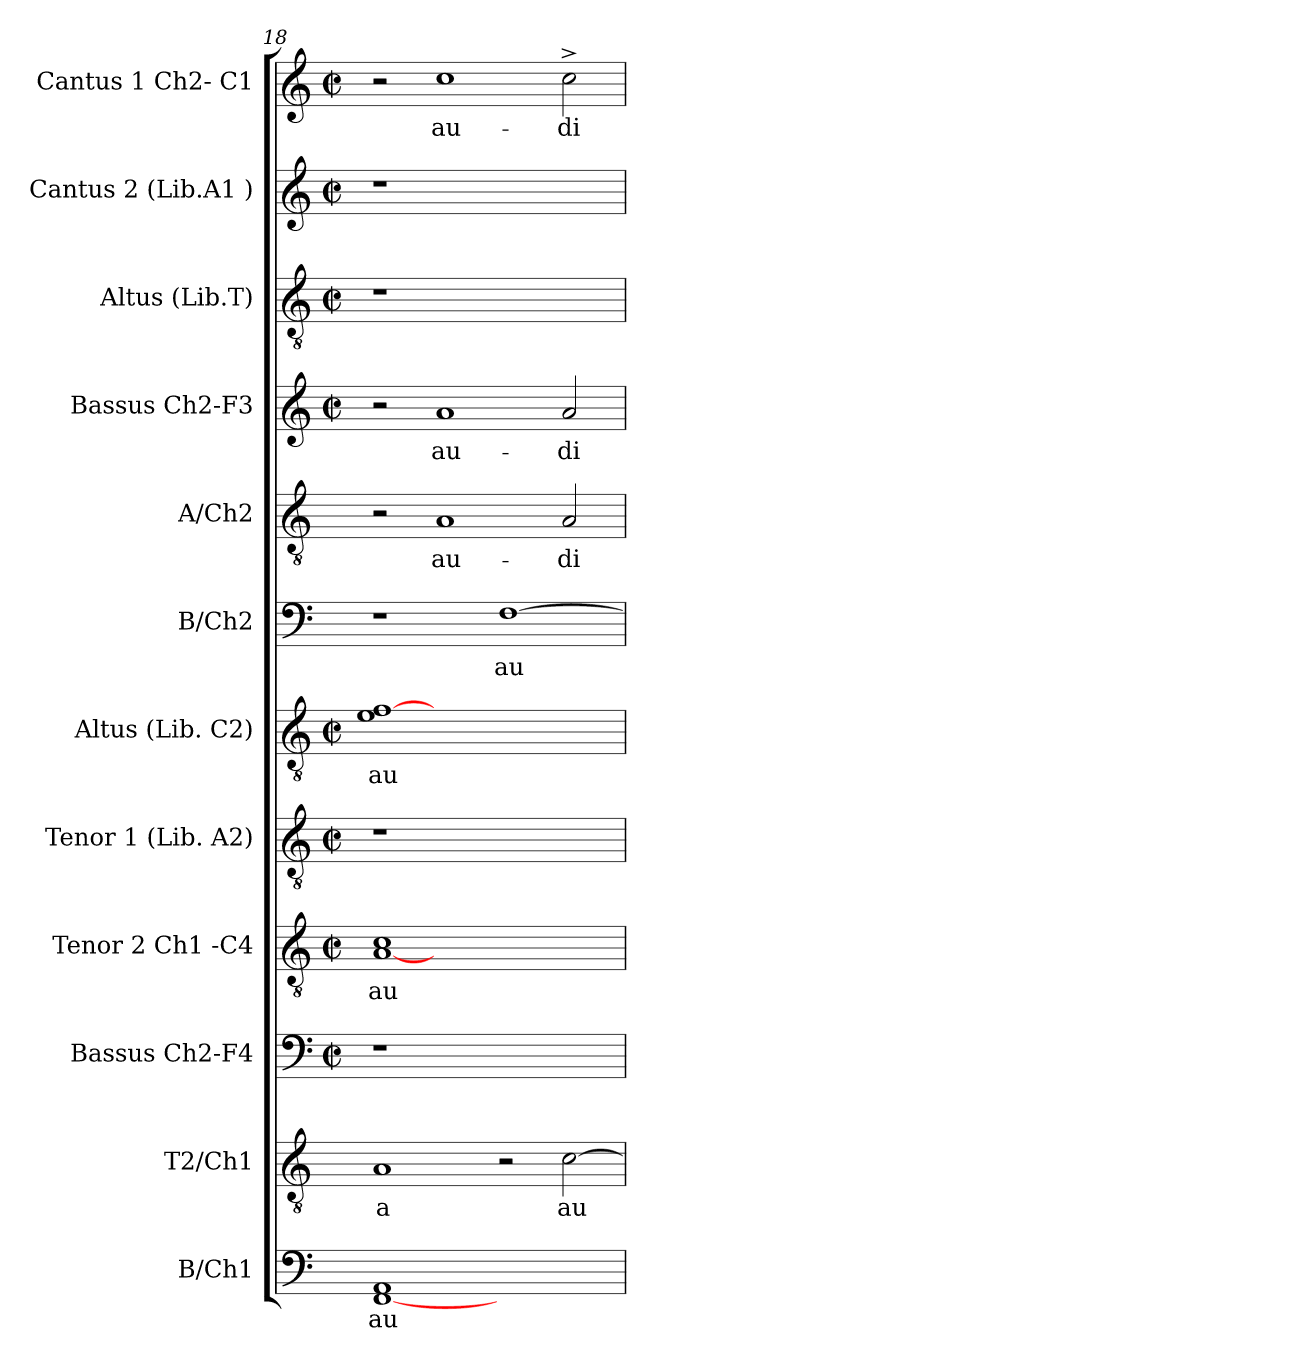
**kern	**text	**kern	**text	**kern	**kern	**text	**kern	**kern	**text	**kern	**text	**kern	**text	**kern	**text	**kern	**kern	**kern	**text
*part12	*part12	*part11	*part11	*part10	*part9	*part9	*part8	*part7	*part7	*part6	*part6	*part5	*part5	*part4	*part4	*part3	*part2	*part1	*part1
*staff12	*staff12	*staff11	*staff11	*staff10	*staff9	*staff9	*staff8	*staff7	*staff7	*staff6	*staff6	*staff5	*staff5	*staff4	*staff4	*staff3	*staff2	*staff1	*staff1
*I"B/Ch1	*	*I"T2/Ch1	*	*I"Bassus  Ch2-F4	*I"Tenor 2  Ch1 -C4	*	*I"Tenor 1  (Lib. A2)	*I"Altus  (Lib. C2)	*	*I"B/Ch2	*	*I"A/Ch2	*	*I"Bassus  Ch2-F3	*	*I"Altus  (Lib.T)	*I"Cantus 2  (Lib.A1 )	*I"Cantus 1  Ch2- C1	*
*I'B/Ch1	*	*I'T2/Ch1	*	*I'Ch	*I'T1 /Ch1	*	*	*I'C2	*	*I'B/Ch2	*	*I'A/Ch2	*	*	*	*	*	*I'C1 /Ch2	*
*clefF4	*	*clefGv2	*	*clefF4	*clefGv2	*	*clefGv2	*clefGv2	*	*clefF4	*	*clefGv2	*	*clefG2	*	*clefGv2	*clefG2	*clefG2	*
*	*	*	*	*M2/2	*M2/2	*	*M2/2	*M2/2	*	*	*	*	*	*M2/2	*	*M2/2	*M2/2	*M2/2	*
*	*	*	*	*met(c|)	*met(c|)	*	*met(c|)	*met(c|)	*	*	*	*	*	*met(c|)	*	*met(c|)	*met(c|)	*met(c|)	*
=18	=18	=18	=18	=18	=18	=18	=18	=18	=18	=18	=18	=18	=18	=18	=18	=18	=18	=18	=18
!	!LO:LY:b:cj	!	!LO:LY:b:cj	!	!	!LO:LY:b:cj	!	!	!LO:LY:b:cj	!	!	!	!	!	!	!	!	!	!
1AA [<1FF	au-	1A	-a	1r	1c [<1A	au-	1r	1e [>1f	au-	1r	.	2r	.	2r	.	1r	1r	2r	.
!	!	!	!	!	!	!	!	!	!	!	!	!	!LO:LY:b:cj	!	!LO:LY:b:cj	!	!	!	!LO:LY:b:cj
.	.	.	.	.	.	.	.	.	.	.	.	1A	au-	1a	au-	.	.	1cc	au-
!	!	!	!	!	!	!	!	!	!	!	!LO:LY:b:cj	!	!	!	!	!	!	!	!
1ryy	.	2r	.	1ryy	1ryy	.	1ryy	1ryy	.	[>1F	au-	.	.	.	.	1ryy	1ryy	.	.
!	!	!	!LO:LY:b:cj	!	!	!	!	!	!	!	!	!	!LO:LY:b:cj	!	!LO:LY:b:cj	!	!	!	!LO:LY:b:cj
.	.	[>2c\	au-	.	.	.	.	.	.	.	.	2A/	-di-	2a/	-di-	.	.	2cc^<\	-di-
=	=	=	=	=	=	=	=	=	=	=	=	=	=	=	=	=	=	=	=
*-	*-	*-	*-	*-	*-	*-	*-	*-	*-	*-	*-	*-	*-	*-	*-	*-	*-	*-	*-
